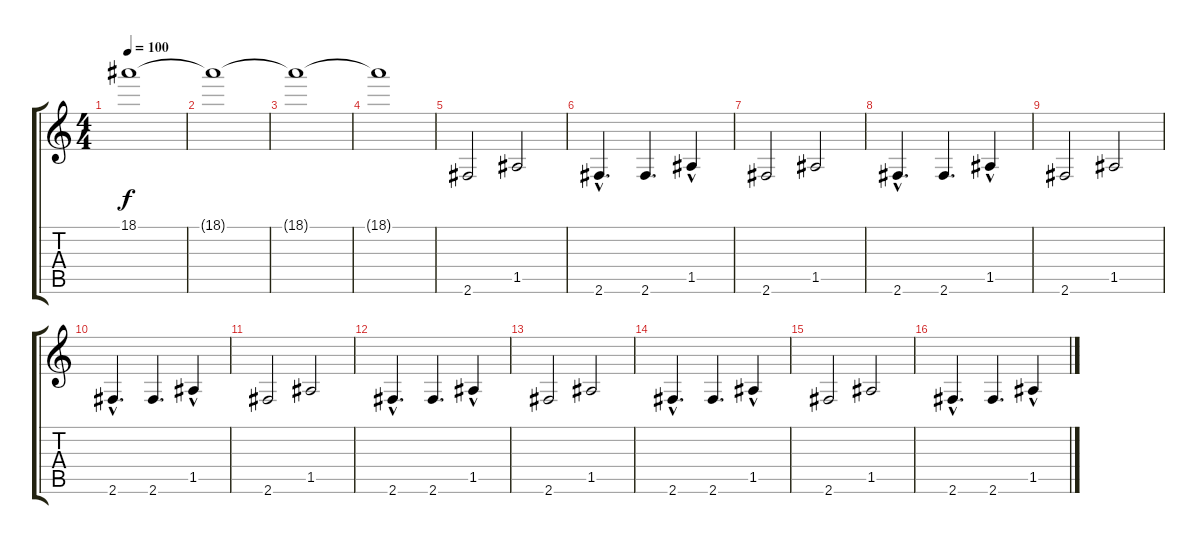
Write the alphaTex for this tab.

\track "" {instrument electricguitarjazz}
\staff {score tabs}
\tuning (E4 B3 G3 D3 A2 E2) {hide}
\ts (4 4)
\tempo 100
\clef g2
\ks c
18.1{t}.1{dy f} |
18.1{t}.1 |
18.1{t}.1 |
18.1{t}.1 |
2.6.2 1.5.2 |
2.6{hac}.4{d} 2.6.4{d} 1.5{hac}.4 |
2.6.2 1.5.2 |
2.6{hac}.4{d} 2.6.4{d} 1.5{hac}.4 |
2.6.2 1.5.2 |
2.6{hac}.4{d} 2.6.4{d} 1.5{hac}.4 |
2.6.2 1.5.2 |
2.6{hac}.4{d} 2.6.4{d} 1.5{hac}.4 |
2.6.2 1.5.2 |
2.6{hac}.4{d} 2.6.4{d} 1.5{hac}.4 |
2.6.2 1.5.2 |
2.6{hac}.4{d} 2.6.4{d} 1.5{hac}.4
